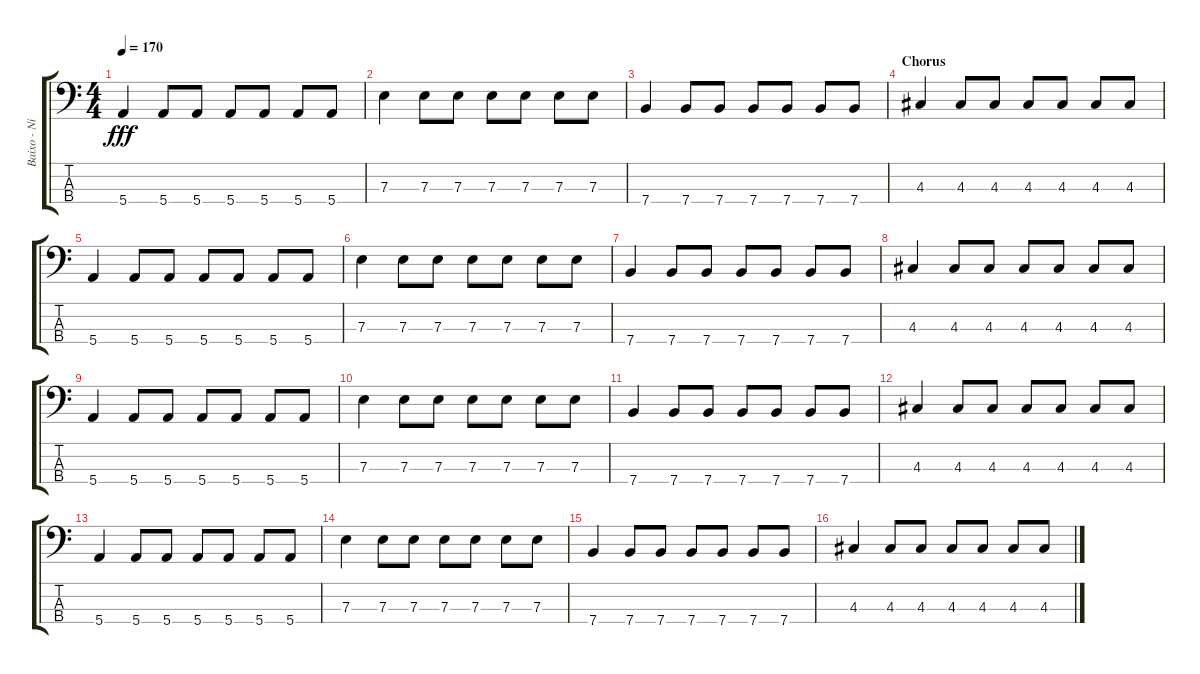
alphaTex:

\track ("Baixo - Nikola" "Baixo - Ni") {instrument electricbasspick}
\staff {score tabs}
\tuning (G2 D2 A1 E1) {hide}
\ts (4 4)
\tempo 170
\clef f4
\ks c
5.4.4{dy fff} 5.4.8 5.4.8 5.4.8 5.4.8 5.4.8 5.4.8 |
7.3.4 7.3.8 7.3.8 7.3.8 7.3.8 7.3.8 7.3.8 |
7.4.4 7.4.8 7.4.8 7.4.8 7.4.8 7.4.8 7.4.8 |
\section ("" "Chorus")
4.3.4 4.3.8 4.3.8 4.3.8 4.3.8 4.3.8 4.3.8 |
5.4.4 5.4.8 5.4.8 5.4.8 5.4.8 5.4.8 5.4.8 |
7.3.4 7.3.8 7.3.8 7.3.8 7.3.8 7.3.8 7.3.8 |
7.4.4 7.4.8 7.4.8 7.4.8 7.4.8 7.4.8 7.4.8 |
4.3.4 4.3.8 4.3.8 4.3.8 4.3.8 4.3.8 4.3.8 |
5.4.4 5.4.8 5.4.8 5.4.8 5.4.8 5.4.8 5.4.8 |
7.3.4 7.3.8 7.3.8 7.3.8 7.3.8 7.3.8 7.3.8 |
7.4.4 7.4.8 7.4.8 7.4.8 7.4.8 7.4.8 7.4.8 |
4.3.4 4.3.8 4.3.8 4.3.8 4.3.8 4.3.8 4.3.8 |
5.4.4 5.4.8 5.4.8 5.4.8 5.4.8 5.4.8 5.4.8 |
7.3.4 7.3.8 7.3.8 7.3.8 7.3.8 7.3.8 7.3.8 |
7.4.4 7.4.8 7.4.8 7.4.8 7.4.8 7.4.8 7.4.8 |
4.3.4 4.3.8 4.3.8 4.3.8 4.3.8 4.3.8 4.3.8
